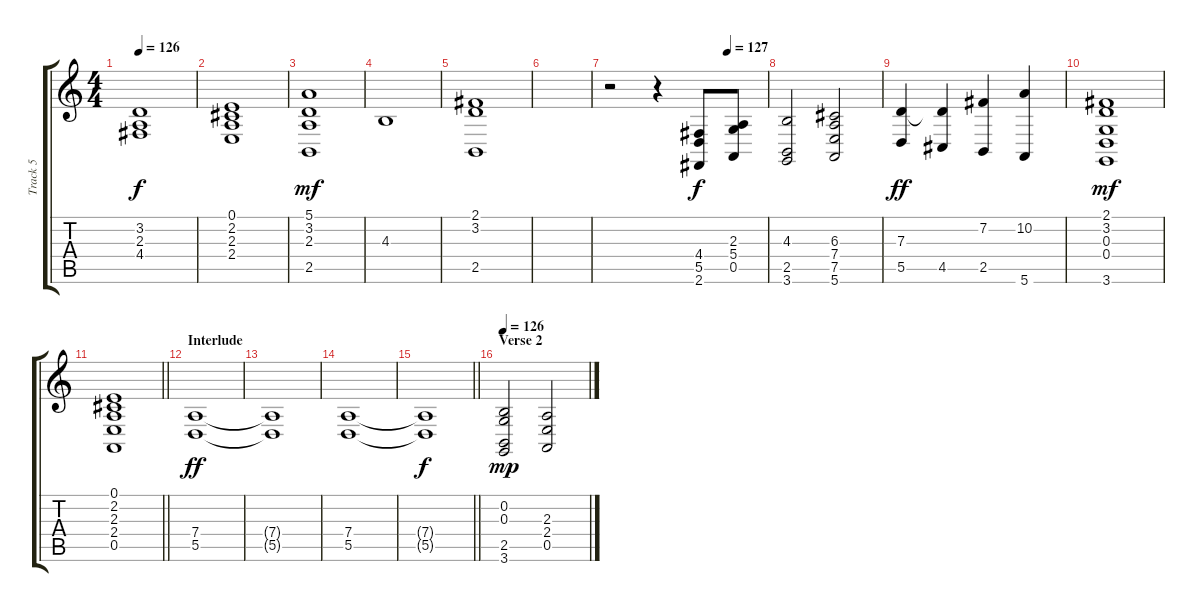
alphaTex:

\track ("Track 5" "Track 5") {instrument synthstrings1}
\staff {score tabs}
\tuning (E4 B3 G3 D3 A2 E2) {hide}
\ts (4 4)
\tempo 126
\clef g2
\ks c
(3.2 2.3 4.4).1{dy f} |
(0.1 2.2 2.3 2.4).1 |
(5.1 3.2 2.3 2.5).1{dy mf} |
4.3.1 |
(2.1 3.2 2.5).1 |
|
\tempo (127 0.75)
r.2{balance 3} r.4 (4.4 5.5 2.6).8{dy f} (2.3 5.4 0.5).8 |
(4.3 2.5 3.6).2 (6.3 7.4 7.5 5.6).2 |
(7.3 5.5).4{dy ff} (7.3{t} 4.5).4 (7.2 2.5).4 (10.2 5.6).4 |
(2.1 3.2 0.3 0.4 3.6).1{dy mf} |
\barLineRight lightlight
(0.1 2.2 2.3 2.4 0.5).1 |
\section ("" "Interlude")
(7.4 5.5).1{dy ff balance 8 instrument pad2warm} |
(7.4{t} 5.5{t}).1 |
(7.4 5.5).1 |
\barLineRight lightlight
(7.4{t} 5.5{t}).1{dy f} |
\section ("" "Verse 2")
\tempo 126
(0.2 0.3 2.5 3.6).2{dy mp volume 6 instrument stringensemble1} (2.3 2.4 0.5).2
